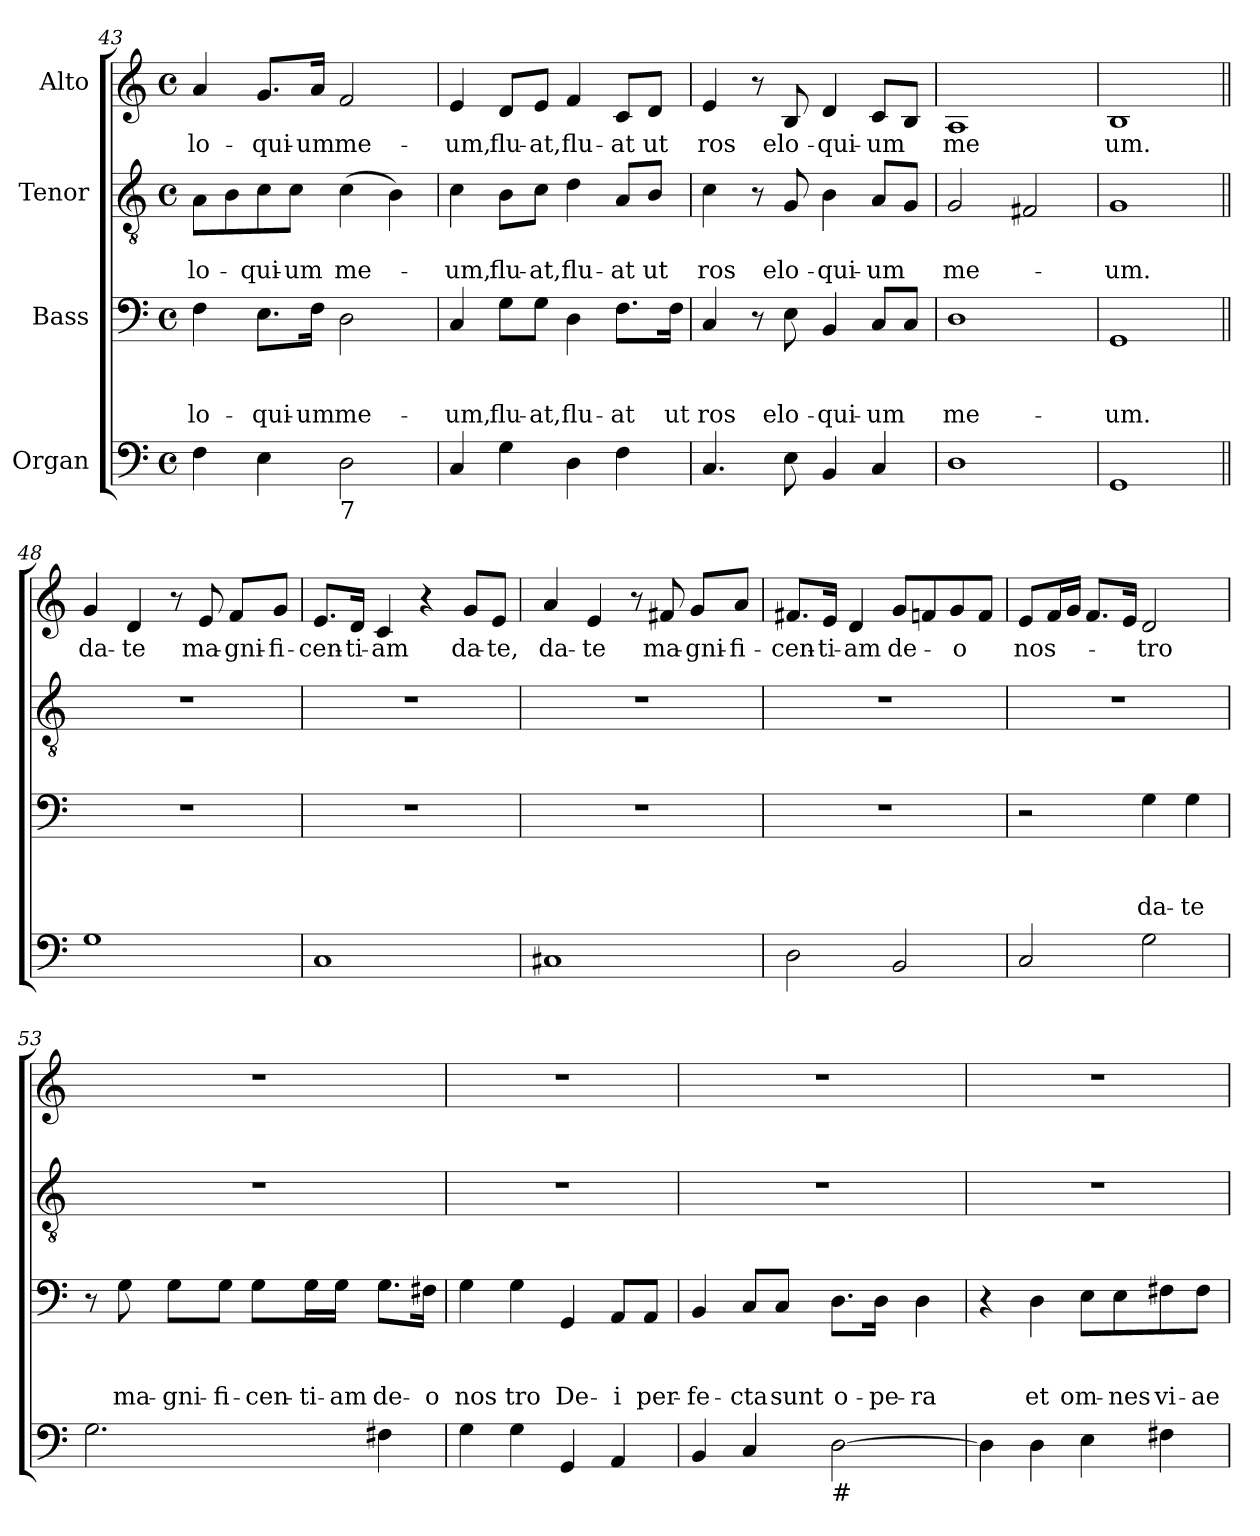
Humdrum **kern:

**kern	**kern	**text	**text	**text	**kern	**text	**text	**kern	**text
*part4	*part3	*part3	*part3	*part3	*part2	*part2	*part2	*part1	*part1
*staff4	*staff3	*staff3	*staff3	*staff3	*staff2	*staff2	*staff2	*staff1	*staff1
*I"Organ	*I"Bass	*	*	*	*I"Tenor	*	*	*I"Alto	*
*clefF4	*clefF4	*	*	*	*clefGv2	*	*	*clefG2	*
*k[]	*k[]	*	*	*	*k[]	*	*	*k[]	*
*C:	*C:	*	*	*	*C:	*	*	*C:	*
*M4/4	*M4/4	*	*	*	*M4/4	*	*	*M4/4	*
*met(c)	*met(c)	*	*	*	*met(c)	*	*	*met(c)	*
=43	=43	=43	=43	=43	=43	=43	=43	=43	=43
!	!	!	!	!LO:LY:b	!	!	!LO:LY:b	!	!LO:LY:b
4F\	4F\	.	.	-lo-	8A\L	.	-lo-	4a/	-lo-
.	.	.	.	.	8B\	.	.	.	.
!	!	!	!	!LO:LY:b	!	!	!LO:LY:b	!	!LO:LY:b
4E\	8.E\L	.	.	-qui-	8c\	.	-qui-	8.g/L	-qui-
!	!	!	!	!	!	!	!LO:LY:b:rj	!	!
.	.	.	.	.	8c\J	.	-um	.	.
!	!	!	!	!LO:LY:b	!	!	!	!	!LO:LY:b
.	16F\Jk	.	.	-um	.	.	.	16a/Jk	-um
!LO:TX:b:t=7	!	!	!	!	!	!	!	!	!
!	!	!	!	!LO:LY:b	!	!	!LO:LY:b	!	!LO:LY:b
2D\	2D\	.	.	me-	(>4c\	.	me-	2f/	me-
.	.	.	.	.	4B\)	.	.	.	.
=44	=44	=44	=44	=44	=44	=44	=44	=44	=44
!	!	!	!	!LO:LY:b	!	!	!LO:LY:b	!	!LO:LY:b
4C/	4C/	.	.	-um,	4c\	.	-um,	4e/	-um,
!	!	!	!	!LO:LY:b	!	!	!LO:LY:b	!	!LO:LY:b
4G\	8G\L	.	.	flu-	8B\L	.	flu-	8d/L	flu-
!	!	!	!	!LO:LY:b	!	!	!LO:LY:b	!	!LO:LY:b
.	8G\J	.	.	-at,	8c\J	.	-at,	8e/J	-at,
!	!	!	!	!LO:LY:b	!	!	!LO:LY:b	!	!LO:LY:b
4D\	4D\	.	.	flu-	4d\	.	flu-	4f/	flu-
!	!	!	!	!LO:LY:b	!	!	!LO:LY:b	!	!LO:LY:b
4F\	8.F\L	.	.	-at	8A/L	.	-at	8c/L	-at
!	!	!	!	!	!	!	!LO:LY:b	!	!LO:LY:b
.	.	.	.	.	8B/J	.	ut	8d/J	ut
!	!	!	!	!LO:LY:b	!	!	!	!	!
.	16F\Jk	.	.	ut	.	.	.	.	.
=45	=45	=45	=45	=45	=45	=45	=45	=45	=45
!	!	!	!	!LO:LY:b	!	!	!LO:LY:b	!	!LO:LY:b
4.C/	4C/	.	.	ros	4c\	.	ros	4e/	ros
.	8r	.	.	.	8r	.	.	8r	.
!	!	!	!	!LO:LY:b	!	!	!LO:LY:b	!	!LO:LY:b
8E\	8E\	.	.	e­lo-	8G/	.	e­lo-	8B/	e­lo-
!	!	!	!	!LO:LY:b	!	!	!LO:LY:b	!	!LO:LY:b
4BB/	4BB/	.	.	-qui-	4B\	.	-qui-	4d/	-qui-
!	!	!	!	!LO:LY:b	!	!	!LO:LY:b	!	!LO:LY:b
4C/	8C/L	.	.	-um	8A/L	.	-um	8c/L	-um
.	8C/J	.	.	.	8G/J	.	.	8B/J	.
!!LO:LB:g=z
=46	=46	=46	=46	=46	=46	=46	=46	=46	=46
!	!	!	!	!LO:LY:b	!	!	!LO:LY:b	!	!LO:LY:b
1D	1D	.	.	me-	2G/	.	me-	1A	me
.	.	.	.	.	2F#X/	.	.	.	.
=47	=47	=47	=47	=47	=47	=47	=47	=47	=47
!	!	!	!	!LO:LY:b	!	!	!LO:LY:b	!	!LO:LY:b
1GG	1GG	.	.	-um.	1G	.	-um.	1B	um.
=48||	=48||	=48||	=48||	=48||	=48||	=48||	=48||	=48||	=48||
!	!	!	!	!	!	!	!	!	!LO:LY:b
1G	1r	.	.	.	1r	.	.	4g/	da-
!	!	!	!	!	!	!	!	!	!LO:LY:b
.	.	.	.	.	.	.	.	4d/	-te
.	.	.	.	.	.	.	.	8r	.
!	!	!	!	!	!	!	!	!	!LO:LY:b
.	.	.	.	.	.	.	.	8e/	ma-
!	!	!	!	!	!	!	!	!	!LO:LY:b
.	.	.	.	.	.	.	.	8f/L	-gni-
!	!	!	!	!	!	!	!	!	!LO:LY:b:rj
.	.	.	.	.	.	.	.	8g/J	-fi-
=49	=49	=49	=49	=49	=49	=49	=49	=49	=49
!	!	!	!	!	!	!	!	!	!LO:LY:b
1C	1r	.	.	.	1r	.	.	8.e/L	-cen-
!	!	!	!	!	!	!	!	!	!LO:LY:b
.	.	.	.	.	.	.	.	16d/Jk	-ti-
!	!	!	!	!	!	!	!	!	!LO:LY:b:rj
.	.	.	.	.	.	.	.	4c/	-am
.	.	.	.	.	.	.	.	4r	.
!	!	!	!	!	!	!	!	!	!LO:LY:b
.	.	.	.	.	.	.	.	8g/L	da-
!	!	!	!	!	!	!	!	!	!LO:LY:b
.	.	.	.	.	.	.	.	8e/J	-te,
=50	=50	=50	=50	=50	=50	=50	=50	=50	=50
!	!	!	!	!	!	!	!	!	!LO:LY:b
1C#X	1r	.	.	.	1r	.	.	4a/	da-
!	!	!	!	!	!	!	!	!	!LO:LY:b
.	.	.	.	.	.	.	.	4e/	-te
.	.	.	.	.	.	.	.	8r	.
!	!	!	!	!	!	!	!	!	!LO:LY:b
.	.	.	.	.	.	.	.	8f#X/	ma-
!	!	!	!	!	!	!	!	!	!LO:LY:b
.	.	.	.	.	.	.	.	8g/L	-gni-
!	!	!	!	!	!	!	!	!	!LO:LY:b:rj
.	.	.	.	.	.	.	.	8a/J	-fi-
=51	=51	=51	=51	=51	=51	=51	=51	=51	=51
!	!	!	!	!	!	!	!	!	!LO:LY:b
2D\	1r	.	.	.	1r	.	.	8.f#X/L	-cen-
!	!	!	!	!	!	!	!	!	!LO:LY:b
.	.	.	.	.	.	.	.	16e/Jk	-ti-
!	!	!	!	!	!	!	!	!	!LO:LY:b:rj
.	.	.	.	.	.	.	.	4d/	-am
!	!	!	!	!	!	!	!	!	!LO:LY:b
2BB/	.	.	.	.	.	.	.	8g/L	de-
.	.	.	.	.	.	.	.	8fn/	.
!	!	!	!	!	!	!	!	!	!LO:LY:b
.	.	.	.	.	.	.	.	8g/	-o
.	.	.	.	.	.	.	.	8f/J	.
!!LO:PB:g=z
=52	=52	=52	=52	=52	=52	=52	=52	=52	=52
!	!	!	!	!	!	!	!	!	!LO:LY:b
2C/	2r	.	.	.	1r	.	.	8e/L	nos-
.	.	.	.	.	.	.	.	16f/L	.
.	.	.	.	.	.	.	.	16g/JJ	.
.	.	.	.	.	.	.	.	8.f/L	.
.	.	.	.	.	.	.	.	16e/Jk	.
!	!	!	!	!LO:LY:b	!	!	!	!	!LO:LY:b
2G\	4G\	.	.	da-	.	.	.	2d/	-tro
!	!	!	!	!LO:LY:b	!	!	!	!	!
.	4G\	.	.	-te	.	.	.	.	.
=53	=53	=53	=53	=53	=53	=53	=53	=53	=53
2.G>\	8r	.	.	.	1r	.	.	1r	.
!	!	!	!	!LO:LY:b	!	!	!	!	!
.	8G\	.	.	ma-	.	.	.	.	.
!	!	!	!	!LO:LY:b	!	!	!	!	!
.	8G\L	.	.	-gni-	.	.	.	.	.
!	!	!	!	!LO:LY:b	!	!	!	!	!
.	8G\J	.	.	-fi-	.	.	.	.	.
!	!	!	!	!LO:LY:b	!	!	!	!	!
.	8G\L	.	.	-cen-	.	.	.	.	.
!	!	!	!	!LO:LY:b:rj	!	!	!	!	!
.	16G\L	.	.	-ti-	.	.	.	.	.
!	!	!	!	!LO:LY:b:rj	!	!	!	!	!
.	16G\JJ	.	.	-am	.	.	.	.	.
!	!	!	!	!LO:LY:b	!	!	!	!	!
4F#X\	8.G\L	.	.	de-	.	.	.	.	.
!	!	!	!	!LO:LY:b	!	!	!	!	!
.	16F#X\Jk	.	.	-o	.	.	.	.	.
=54	=54	=54	=54	=54	=54	=54	=54	=54	=54
!	!	!	!	!LO:LY:b	!	!	!	!	!
4G\	4G\	.	.	nos	1r	.	.	1r	.
!	!	!	!	!LO:LY:b	!	!	!	!	!
4G\	4G\	.	.	tro	.	.	.	.	.
!	!	!	!	!LO:LY:b	!	!	!	!	!
4GG/	4GG/	.	.	De-	.	.	.	.	.
!	!	!	!	!LO:LY:b	!	!	!	!	!
4AA/	8AA/L	.	.	-i	.	.	.	.	.
!	!	!	!	!LO:LY:b	!	!	!	!	!
.	8AA/J	.	.	per-	.	.	.	.	.
=55	=55	=55	=55	=55	=55	=55	=55	=55	=55
!	!	!	!	!LO:LY:b	!	!	!	!	!
4BB/	4BB/	.	.	-fe-	1r	.	.	1r	.
!	!	!	!	!LO:LY:b	!	!	!	!	!
4C/	8C/L	.	.	-cta	.	.	.	.	.
!	!	!	!	!LO:LY:b	!	!	!	!	!
.	8C/J	.	.	sunt	.	.	.	.	.
!LO:TX:b:t=#	!	!	!	!	!	!	!	!	!
!	!	!	!	!LO:LY:b	!	!	!	!	!
[>2D\	8.D\L	.	.	o-	.	.	.	.	.
!	!	!	!	!LO:LY:b	!	!	!	!	!
.	16D\Jk	.	.	-pe-	.	.	.	.	.
!	!	!	!	!LO:LY:b:rj	!	!	!	!	!
.	4D\	.	.	-ra	.	.	.	.	.
=56	=56	=56	=56	=56	=56	=56	=56	=56	=56
4D\]	4r	.	.	.	1r	.	.	1r	.
!	!	!	!	!LO:LY:b	!	!	!	!	!
4D\	4D\	.	.	et	.	.	.	.	.
!	!	!	!	!LO:LY:b	!	!	!	!	!
4E\	8E\L	.	.	om-	.	.	.	.	.
!	!	!	!	!LO:LY:b:rj	!	!	!	!	!
.	8E\	.	.	-nes	.	.	.	.	.
!	!	!	!	!LO:LY:b	!	!	!	!	!
4F#X\	8F#X\	.	.	vi-	.	.	.	.	.
!	!	!	!	!LO:LY:b:rj	!	!	!	!	!
.	8F#\J	.	.	-ae	.	.	.	.	.
=	=	=	=	=	=	=	=	=	=
*-	*-	*-	*-	*-	*-	*-	*-	*-	*-
